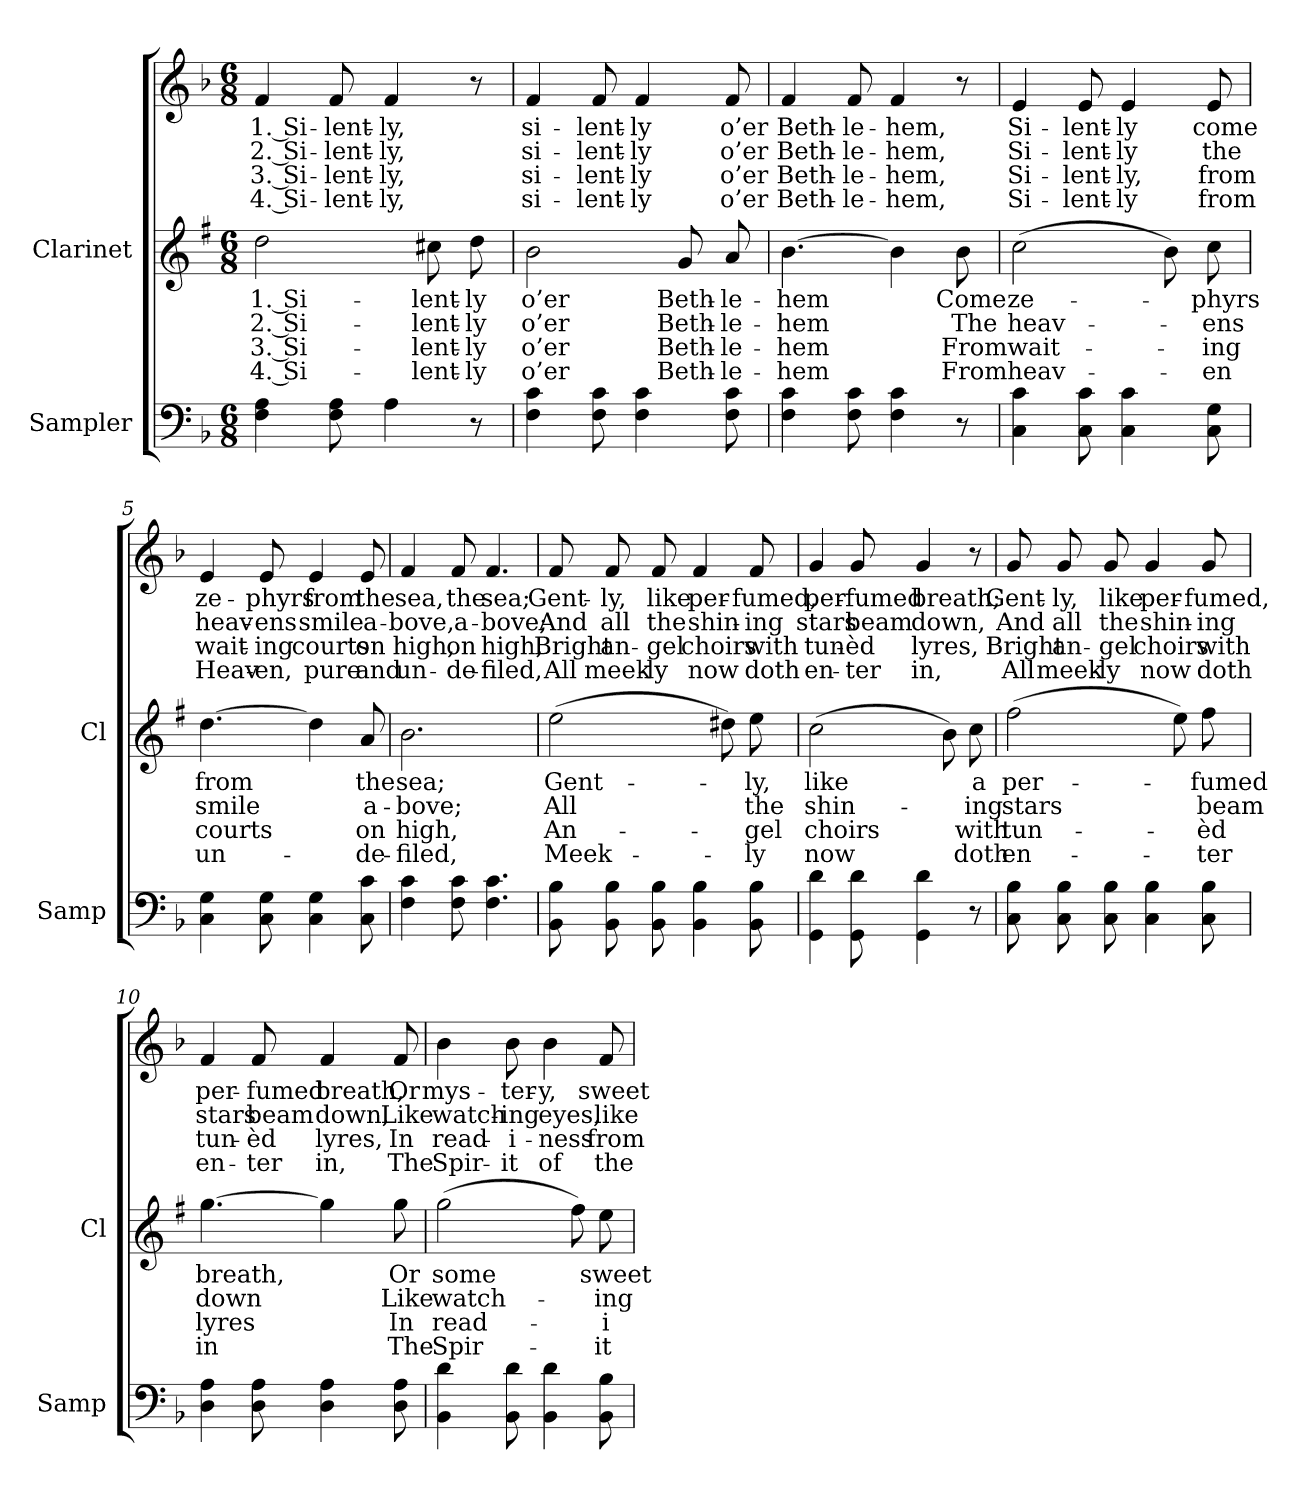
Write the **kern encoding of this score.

**kern	**kern	**text	**text	**text	**text	**kern	**text	**text	**text	**text
*part3	*part2	*part2	*part2	*part2	*part2	*part1	*part1	*part1	*part1	*part1
*staff3	*staff2	*staff2	*staff2	*staff2	*staff2	*staff1	*staff1	*staff1	*staff1	*staff1
*I"Sampler	*I"Clarinet	*	*	*	*	*	*	*	*	*
*I'Samp	*I'Cl	*	*	*	*	*	*	*	*	*
*clefF4	*clefG2	*	*	*	*	*clefG2	*	*	*	*
*	*ITrd1c2	*	*	*	*	*	*	*	*	*
*k[b-]	*k[b-]	*	*	*	*	*k[b-]	*	*	*	*
*F:	*F:	*	*	*	*	*F:	*	*	*	*
*M6/8	*M6/8	*	*	*	*	*M6/8	*	*	*	*
=1	=1	=1	=1	=1	=1	=1	=1	=1	=1	=1
4F 4A	2cc	1. Si-	2. Si-	3. Si-	4. Si-	4f	1. Si-	2. Si-	3. Si-	4. Si-
8F 8A	.	.	.	.	.	8f	-lent-	-lent-	-lent-	-lent-
4A	.	.	.	.	.	4f	-ly,	-ly,	-ly,	-ly,
.	8bn	-lent-	-lent-	-lent-	-lent-	.	.	.	.	.
8r	8cc	-ly	-ly	-ly	-ly	8r	.	.	.	.
=2	=2	=2	=2	=2	=2	=2	=2	=2	=2	=2
4F 4c	2a	o’er	o’er	o’er	o’er	4f	si-	si-	si-	si-
8F 8c	.	.	.	.	.	8f	-lent-	-lent-	-lent-	-lent-
4F 4c	.	.	.	.	.	4f	-ly	-ly	-ly	-ly
.	8f	Beth-	Beth-	Beth-	Beth-	.	.	.	.	.
8F 8c	8g	-le-	-le-	-le-	-le-	8f	o’er	o’er	o’er	o’er
=3	=3	=3	=3	=3	=3	=3	=3	=3	=3	=3
4F 4c	[4.a	-hem	-hem	-hem	-hem	4f	Beth-	Beth-	Beth-	Beth-
8F 8c	.	.	.	.	.	8f	-le-	-le-	-le-	-le-
4F 4c	4a]	.	.	.	.	4f	-hem,	-hem,	-hem,	-hem,
8r	8a	Come	The	From	From	8r	.	.	.	.
=4	=4	=4	=4	=4	=4	=4	=4	=4	=4	=4
4C 4c	(2b-	ze-	heav-	wait-	heav-	4e	Si-	Si-	Si-	Si-
8C 8c	.	.	.	.	.	8e	-lent-	-lent-	-lent-	-lent-
4C 4c	.	.	.	.	.	4e	-ly	-ly	-ly,	-ly
.	8a)	.	.	.	.	.	.	.	.	.
8C 8G	8b-	-phyrs	-ens	-ing	-en	8e	come	the	from	from
=5	=5	=5	=5	=5	=5	=5	=5	=5	=5	=5
4C 4G	[4.cc	from	smile	courts	un-	4e	ze-	heav-	wait-	Heav-
8C 8G	.	.	.	.	.	8e	-phyrs	-ens	-ing	-en,
4C 4G	4cc]	.	.	.	.	4e	from	smile	courts	pure
8C 8c	8g	the	a-	on	-de-	8e	the	a-	on	and
=6	=6	=6	=6	=6	=6	=6	=6	=6	=6	=6
4F 4c	2.a	sea;	-bove;	high,	-filed,	4f	sea,	-bove,	high,	un-
8F 8c	.	.	.	.	.	8f	the	a-	on	-de-
4.F 4.c	.	.	.	.	.	4.f	sea;	-bove;	high,	-filed,
=7	=7	=7	=7	=7	=7	=7	=7	=7	=7	=7
8BB- 8B-	(2dd	Gent-	All	An-	Meek-	8f	Gent-	And	Bright	All
8BB- 8B-	.	.	.	.	.	8f	-ly,	all	an-	meek-
8BB- 8B-	.	.	.	.	.	8f	like	the	-gel	-ly
4BB- 4B-	.	.	.	.	.	4f	per-	shin-	choirs	now
.	8cc#X)	.	.	.	.	.	.	.	.	.
8BB- 8B-	8dd	-ly,	the	-gel	-ly	8f	-fumed,	-ing	with	doth
=8	=8	=8	=8	=8	=8	=8	=8	=8	=8	=8
4GG 4d	(2b-	like	shin-	choirs	now	4g	per-	stars	tun-	en-
8GG 8d	.	.	.	.	.	8g	-fumed	beam	-èd	-ter
4GG 4d	.	.	.	.	.	4g	breath;	down,	lyres,	in,
.	8a)	.	.	.	.	.	.	.	.	.
8r	8b-	a	-ing	with	doth	8r	.	.	.	.
=9	=9	=9	=9	=9	=9	=9	=9	=9	=9	=9
8C 8B-	(2ee	per-	stars	tun-	en-	8g	Gent-	And	Bright	All
8C 8B-	.	.	.	.	.	8g	-ly,	all	an-	meek-
8C 8B-	.	.	.	.	.	8g	like	the	-gel	-ly
4C 4B-	.	.	.	.	.	4g	per-	shin-	choirs	now
.	8dd)	.	.	.	.	.	.	.	.	.
8C 8B-	8ee	-fumed	beam	-èd	-ter	8g	-fumed,	-ing	with	doth
=10	=10	=10	=10	=10	=10	=10	=10	=10	=10	=10
4D 4A	[4.ff	breath,	down	lyres	in	4f	per-	stars	tun-	en-
8D 8A	.	.	.	.	.	8f	-fumed	beam	-èd	-ter
4D 4A	4ff]	.	.	.	.	4f	breath,	down,	lyres,	in,
8D 8A	8ff	Or	Like	In	The	8f	Or	Like	In	The
=11	=11	=11	=11	=11	=11	=11	=11	=11	=11	=11
4BB- 4d	(2ff	some	watch-	read-	Spir-	4b-	mys-	watch-	read-	Spir-
8BB- 8d	.	.	.	.	.	8b-	-ter-	-ing	-i-	-it
4BB- 4d	.	.	.	.	.	4b-	-y,	eyes,	-ness	of
.	8ee)	.	.	.	.	.	.	.	.	.
8BB- 8B-	8dd	sweet	-ing	-i-	-it	8f	sweet	like	from	the
=	=	=	=	=	=	=	=	=	=	=
*-	*-	*-	*-	*-	*-	*-	*-	*-	*-	*-
